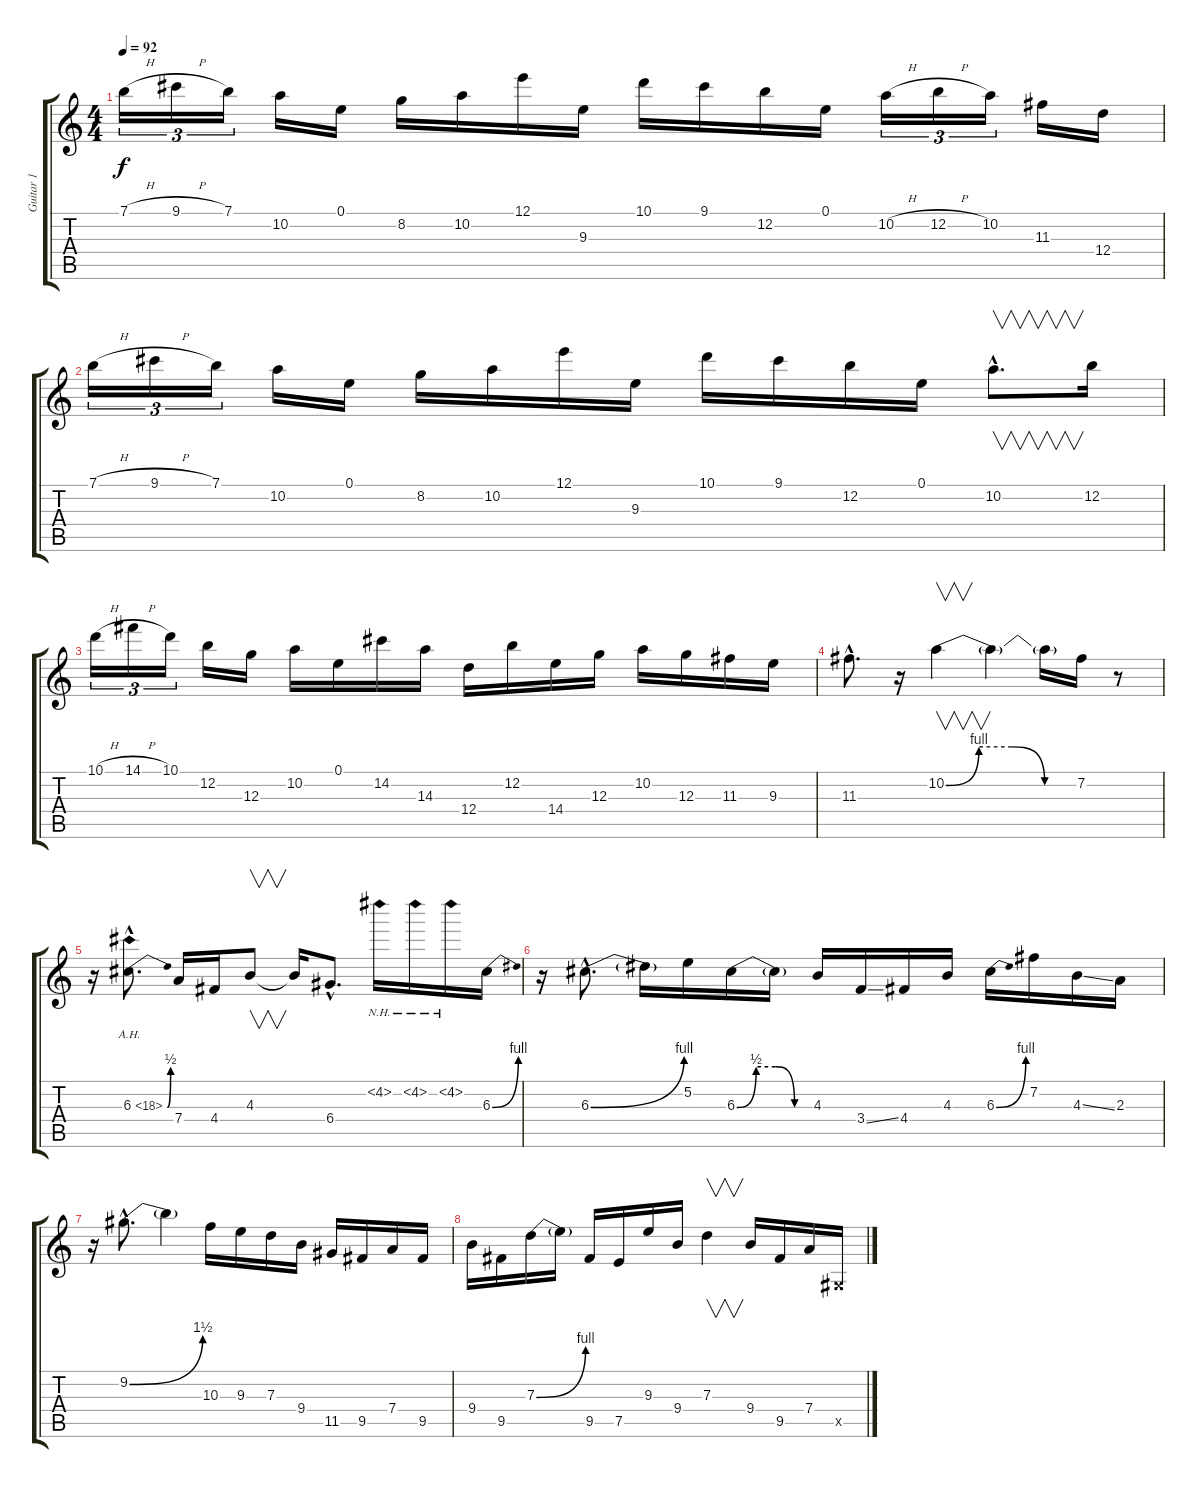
\track ("Guitar 1" "Guitar 1") {instrument distortionguitar}
\staff {score tabs}
\tuning (E4 B3 G3 D3 A2 E2) {hide}
\ts (4 4)
\tempo 92
\clef g2
\ks c
7.1{h}.16{tu (3 2) dy f} 9.1{h}.16{tu (3 2)} 7.1.16{tu (3 2)} 10.2.16 0.1.16 8.2.16 10.2.16 12.1.16 9.3.16 10.1.16 9.1.16 12.2.16 0.1.16 10.2{h}.16{tu (3 2)} 12.2{h}.16{tu (3 2)} 10.2.16{tu (3 2)} 11.3.16 12.4.16 |
7.1{h}.16{tu (3 2)} 9.1{h}.16{tu (3 2)} 7.1.16{tu (3 2)} 10.2.16 0.1.16 8.2.16 10.2.16 12.1.16 9.3.16 10.1.16 9.1.16 12.2.16 0.1.16 10.2{hac}.8{v d} 12.2.16 |
10.1{h}.16{tu (3 2)} 14.1{h}.16{tu (3 2)} 10.1.16{tu (3 2)} 12.2.16 12.3.16 10.2.16 0.1.16 14.2.16 14.3.16 12.4.16 12.2.16 14.4.16 12.3.16 10.2.16 12.3.16 11.3.16 9.3.16 |
11.3{hac}.8{d} r.16 10.2{be (custom 0 0 15 4 30 4 45 0 60 0)}.4{v} 10.2{t}.4 10.2{t}.16 7.2.16 r.8 |
r.16 6.3{be (bend 0 0 60 2) ah 12 hac}.8{d} 7.4.16 4.4.16 4.3.8{v} 4.3{t}.16 6.4{hac}.8{d} 4.2{nh}.16 4.2{nh}.16 4.2{nh}.16 6.3{be (bend 0 0 60 4)}.16 |
r.16 6.3{be (bend 0 0 60 4) hac}.8{d} 6.3{t}.16 5.2.16 6.3{be (custom 0 0 15 2 30 2 45 0 60 0)}.16 6.3{t}.16 4.3.16 3.4{ss}.16 4.4.16 4.3.16 6.3{be (bend 0 0 60 4)}.16 7.2.16 4.3{ss}.16 2.3.16 |
r.16 9.2{be (bend 0 0 60 6) hac}.8{d} 9.2{t}.4 10.3.16 9.3.16 7.3.16 9.4.16 11.5.16 9.5.16 7.4.16 9.5.16 |
9.4.16 9.5.16 7.3{be (bend 0 0 60 4)}.16 7.3{t}.16 9.5.16 7.5.16 9.3.16 9.4.16 7.3.4{v} 9.4.16 9.5.16 7.4.16 -1.5{x}.16
